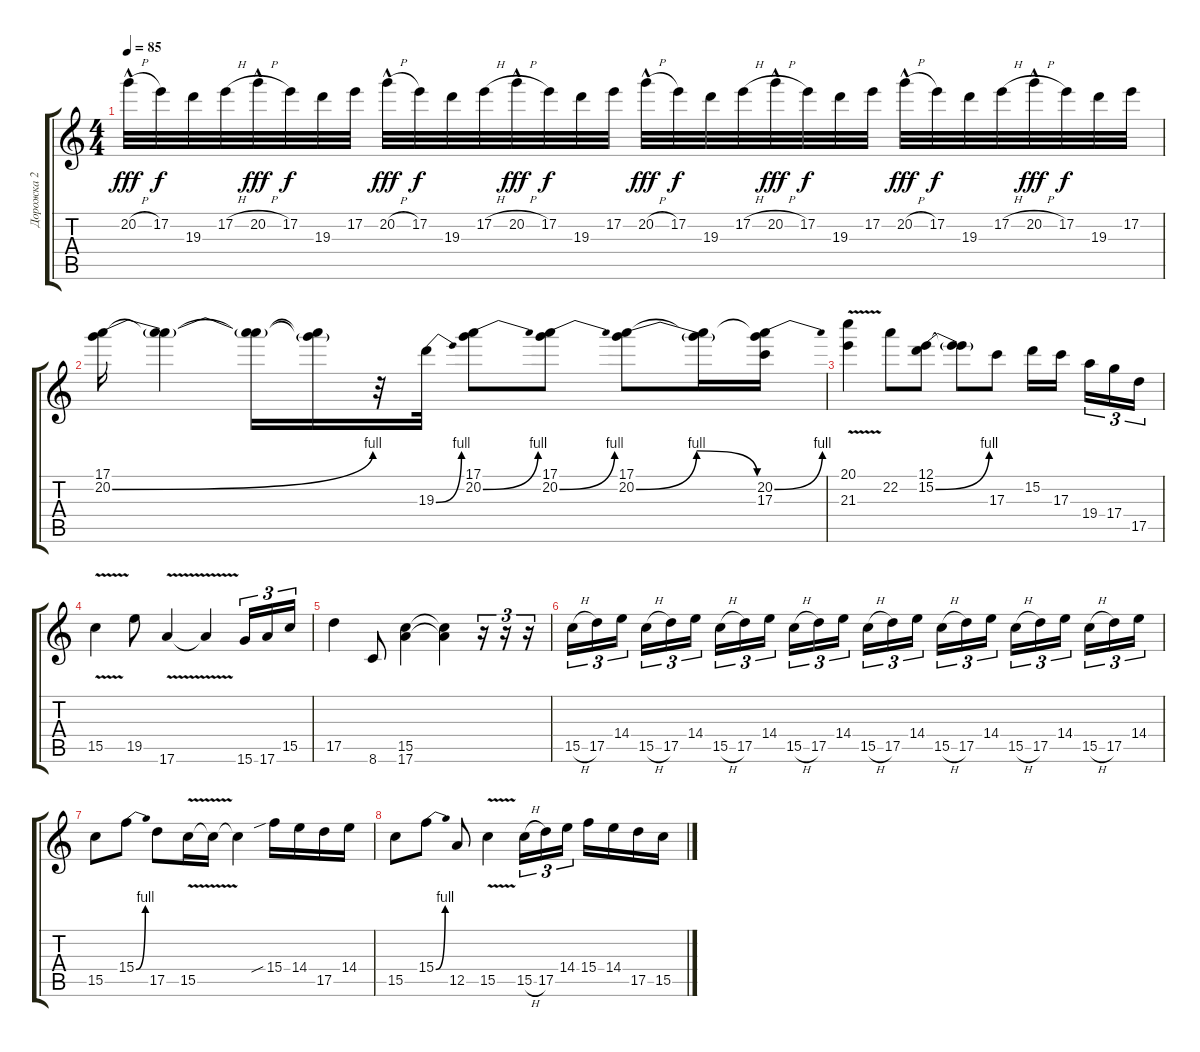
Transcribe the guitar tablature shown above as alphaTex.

\track ("Дорожка 2" "Дорожка 2") {instrument distortionguitar}
\staff {score tabs}
\tuning (E4 B3 G3 D3 A2 E2) {hide}
\ts (4 4)
\tempo 85
\clef g2
\ks c
20.2{h hac}.32{dy fff} 17.2.32{dy f} 19.3.32 17.2{h}.32 20.2{h hac}.32{dy fff} 17.2.32{dy f} 19.3.32 17.2.32 20.2{h hac}.32{dy fff} 17.2.32{dy f} 19.3.32 17.2{h}.32 20.2{h hac}.32{dy fff} 17.2.32{dy f} 19.3.32 17.2.32 20.2{h hac}.32{dy fff} 17.2.32{dy f} 19.3.32 17.2{h}.32 20.2{h hac}.32{dy fff} 17.2.32{dy f} 19.3.32 17.2.32 20.2{h hac}.32{dy fff} 17.2.32{dy f} 19.3.32 17.2{h}.32 20.2{h hac}.32{dy fff} 17.2.32{dy f} 19.3.32 17.2.32 |
(17.1 20.2{be (bend 0 0 60 4)}).16 (17.1{t} 20.2{t}).4 (17.1{t} 20.2{t}).16 (17.1{t} 20.2{t}).16 r.32 19.3{be (bend 0 0 60 4)}.32 (17.1 20.2{be (bend 0 0 60 4)}).8 (17.1 20.2{be (bend 0 0 60 4)}).8 (17.1 20.2{be (bendrelease 0 0 15 4 50 4 60 0)}).8 (17.1{t} 20.2{t}).16 (17.1{t} 20.2{be (bend 0 0 60 4)} 17.3).16 |
(20.1{v} 21.3).4 22.2.8 (12.1 15.2{be (bend 0 0 60 4)}).8 (12.1{t} 15.2{t}).8 17.3.8 15.2.16 17.3.16{beam splitsecondary} 19.4.16{tu (3 2)} 17.4.16{tu (3 2)} 17.5.16{tu (3 2)} |
15.5{v}.4 19.5.8 17.6{v}.4 17.6{t}.4 15.6.16{tu (3 2)} 17.6.16{tu (3 2)} 15.5.16{tu (3 2)} |
17.5.4 8.6.8 (15.5 17.6).4 (15.5{t} 17.6{t}).4 r.16{tu (3 2)} r.16{tu (3 2)} r.16{tu (3 2)} |
15.5{h}.16{tu (3 2)} 17.5.16{tu (3 2)} 14.4.16{tu (3 2) beam splitsecondary} 15.5{h}.16{tu (3 2)} 17.5.16{tu (3 2)} 14.4.16{tu (3 2)} 15.5{h}.16{tu (3 2)} 17.5.16{tu (3 2)} 14.4.16{tu (3 2) beam splitsecondary} 15.5{h}.16{tu (3 2)} 17.5.16{tu (3 2)} 14.4.16{tu (3 2)} 15.5{h}.16{tu (3 2)} 17.5.16{tu (3 2)} 14.4.16{tu (3 2) beam splitsecondary} 15.5{h}.16{tu (3 2)} 17.5.16{tu (3 2)} 14.4.16{tu (3 2)} 15.5{h}.16{tu (3 2)} 17.5.16{tu (3 2)} 14.4.16{tu (3 2) beam splitsecondary} 15.5{h}.16{tu (3 2)} 17.5.16{tu (3 2)} 14.4.16{tu (3 2)} |
15.5.8 15.4{be (bend 0 0 60 4)}.8 17.5.8 15.5{v}.16 15.5{t}.16 15.5{t}.4 15.4{sib}.16 14.4.16 17.5.16 14.4.16 |
15.5.8 15.4{be (bend 0 0 60 4)}.8 12.5.8 15.5{v}.4 15.5{h}.16{tu (3 2)} 17.5.16{tu (3 2)} 14.4.16{tu (3 2)} 15.4.16 14.4.16 17.5.16 15.5.16
